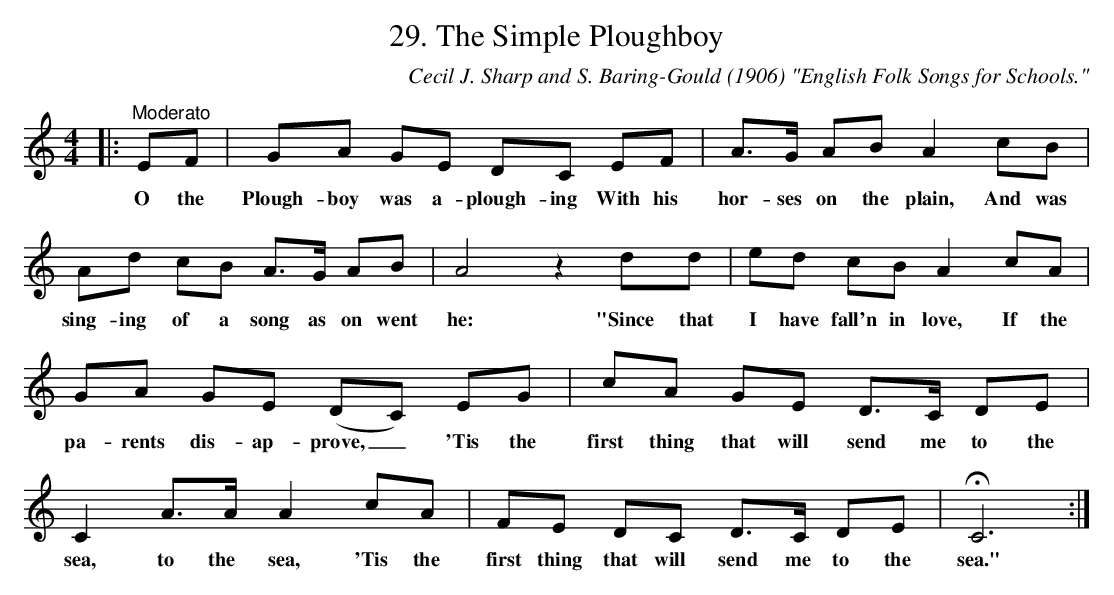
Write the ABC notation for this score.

X:1
T:29. The Simple Ploughboy
C:Cecil J. Sharp and S. Baring-Gould (1906) "English Folk Songs for Schools."
L:1/8
M:4/4
K:C
|:"^Moderato" EF | GA GE DC EF | A>G AB A2 cB |$ Ad cB A>G AB | A4 z2 dd | ed cB A2 cA |$
w: O the|Plough- boy was a- plough- ing With his|hor- ses on the plain, And was|sing- ing of a song as on went|he: "Since   that|I have fall'n in love, If the|
GA GE (DC) EG | cA GE D>C DE |$ C2 A>A A2 cA | FE DC D>C DE | !fermata!C6 :|
w: pa- rents dis- ap- prove, _ 'Tis the|first  thing that will   send me to the|sea, to the   sea, 'Tis the|first thing that will   send me to the|sea."|
